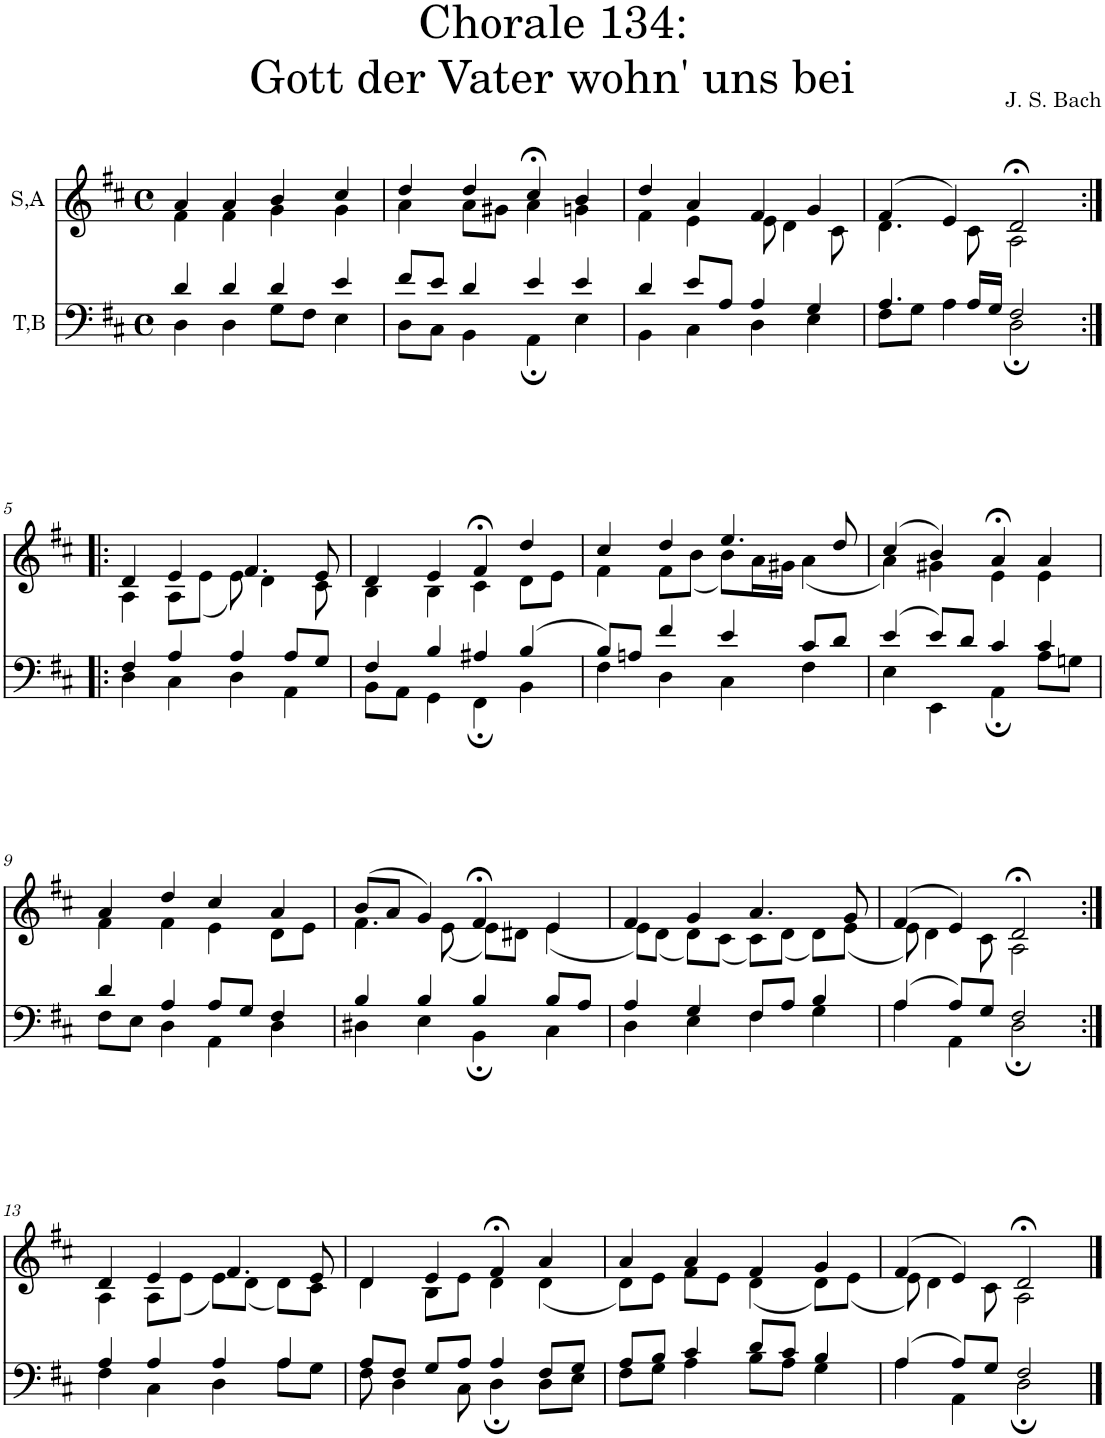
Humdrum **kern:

**kern	**kern
*part2	*part1
*staff2	*staff1
*I"T,B	*I"S,A
*clefF4	*clefG2
*k[f#c#]	*k[f#c#]
*M4/4	*M4/4
*met(c)	*met(c)
=1	=1
*^	*^
4d/	4D\	4a/	4f#\
4d/	4D\	4a/	4f#\
4d/	8G\L	4b/	4g\
.	8F#\J	.	.
4e/	4E\	4cc#/	4g\
=2	=2	=2	=2
8f#/L	8D\L	4dd/	4a\
8e/J	8C#\J	.	.
4d/	4BB\	4dd/	8a\L
.	.	.	8g#X\J
4e/	4AA;\	4cc#;</	4a\
4e/	4E\	4b/	4gn\
=3	=3	=3	=3
4d/	4BB\	4dd/	4f#\
8e/L	4C#\	4a/	4e\
8A/J	.	.	.
4A/	4D\	4f#/	8e\
.	.	.	4d\
4G/	4E\	4g/	.
.	.	.	8c#\
=4	=4	=4	=4
4.A/	8F#\L	(>4f#/	4.d\
.	8G\J	.	.
.	4A\	4e/)	.
16A/LL	.	.	8c#\
16G/JJ	.	.	.
2F#/	2D;\	2d;</	2A\
!!LO:LB:g=z	!!
=5:|!|:	=5:|!|:	=5:|!|:	=5:|!|:
4F#/	4D\	4d/	4A\
4A/	4C#\	4e/	8A\L
.	.	.	(<8e\J
4A/	4D\	4.f#/	8e\)
.	.	.	4d\
8A/L	4AA\	.	.
8G/J	.	8e/	8c#\
=6	=6	=6	=6
4F#/	8BB\L	4d/	4B\
.	8AA\J	.	.
4B/	4GG\	4e/	4B\
4A#X/	4FF#;\	4f#;</	4c#\
(>4B/	4BB\	4dd/	8d\L
.	.	.	8e\J
=7	=7	=7	=7
8B/L)	4F#\	4cc#/	4f#\
8An/J	.	.	.
4f#/	4D\	4dd/	8f#\L
.	.	.	(<8b\J
4e/	4C#\	4.ee/	8b\L)
.	.	.	16a\L
.	.	.	16g#X\JJ
8c#/L	4F#\	.	(<4a\
8d/J	.	8dd/	.
=8	=8	=8	=8
(>4e/	4E\	(>4cc#/	4a\)
8e/L)	4EE\	4b/)	4g#X\
8d/J	.	.	.
4c#/	4AA;\	4a;</	4e\
4c#/	8A\L	4a/	4e\
.	8Gn\J	.	.
!!LO:LB:g=z	!!
=9	=9	=9	=9
4d/	8F#\L	4a/	4f#\
.	8E\J	.	.
4A/	4D\	4dd/	4f#\
8A/L	4AA\	4cc#/	4e\
8G/J	.	.	.
4F#/	4D\	4a/	8d\L
.	.	.	8e\J
=10	=10	=10	=10
4B/	4D#X\	(>8b/L	4.f#\
.	.	8a/J	.
4B/	4E\	4g/)	.
.	.	.	(<8e\
4B/	4BB;\	4f#;</	8e\L)
.	.	.	8d#X\J
8B/L	4C#\	4e/	(<4e\
8A/J	.	.	.
=11	=11	=11	=11
4A/	4D\	4f#/	8e\L)
.	.	.	(<8d\J
4G/	4E\	4g/	8d\L)
.	.	.	(<8c#\J
8F#/L	4F#\	4.a/	8c#\L)
8A/J	.	.	(<8d\J
4B/	4G\	.	8d\L)
.	.	8g/	(<8e\J
=12	=12	=12	=12
(>4A/	4A\	(>4f#/	8e\)
.	.	.	4d\
8A/L)	4AA\	4e/)	.
8G/J	.	.	8c#\
2F#/	2D;\	2d;</	2A\
!!LO:LB:g=z	!!
=13:|!	=13:|!	=13:|!	=13:|!
4A/	4F#\	4d/	4A\
4A/	4C#\	4e/	8A\L
.	.	.	(<8e\J
4A/	4D\	4.f#/	8e\L)
.	.	.	(<8d\J
4A/	8A\L	.	8d\L)
.	8G\J	8e/	8c#\J
=14	=14	=14	=14
8A/L	8F#\	4d/	4d\
8F#/J	4D\	.	.
8G/L	.	4e/	8B\L
8A/J	8C#\	.	8e\J
4A/	4D;\	4f#;</	4d\
8F#/L	8D\L	4a/	(<4d\
8G/J	8E\J	.	.
=15	=15	=15	=15
8A/L	8F#\L	4a/	8d\L)
8B/J	8G\J	.	8e\J
4c#/	4A\	4a/	8f#\L
.	.	.	8e\J
8d/L	8B\L	4f#/	(<4d\
8c#/J	8A\J	.	.
4B/	4G\	4g/	8d\L)
.	.	.	(<8e\J
=16	=16	=16	=16
(>4A/	4A\	(>4f#/	8e\)
.	.	.	4d\
8A/L)	4AA\	4e/)	.
8G/J	.	.	8c#\
2F#/	2D;\	2d;</	2A\
*v	*v	*	*
*	*v	*v
==	==
*-	*-
